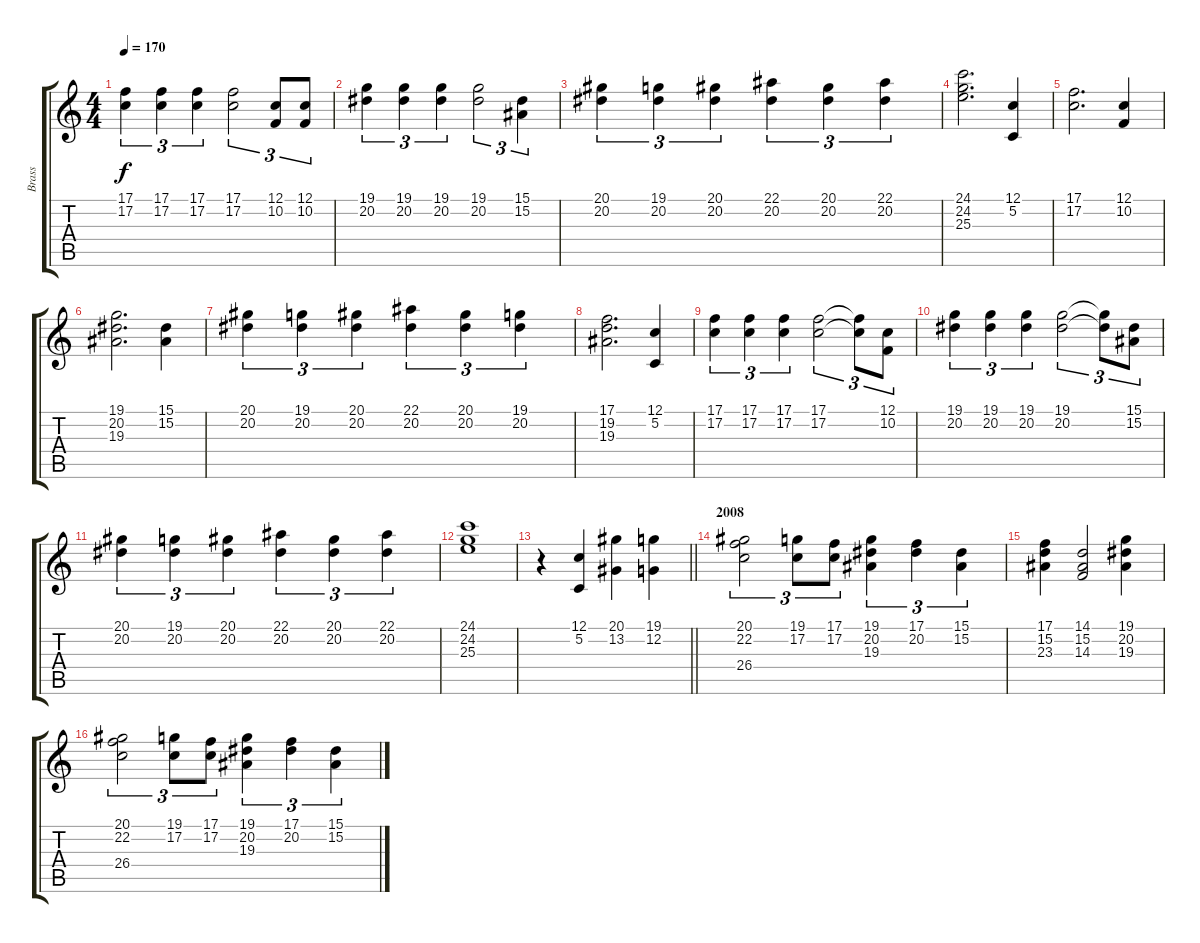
\track ("Brass" "Brass") {instrument brasssection}
\staff {score tabs}
\tuning (C4 G3 Eb3 Bb2 F2 C2) {hide}
\ts (4 4)
\tempo 170
\clef g2
\ks c
(17.1 17.2).4{tu (3 2) dy f} (17.1 17.2).4{tu (3 2)} (17.1 17.2).4{tu (3 2)} (17.1 17.2).2{tu (3 2)} (12.1 10.2).8{tu (3 2)} (12.1 10.2).8{tu (3 2)} |
(19.1 20.2).4{tu (3 2)} (19.1 20.2).4{tu (3 2)} (19.1 20.2).4{tu (3 2)} (19.1 20.2).2{tu (3 2)} (15.1 15.2).4{tu (3 2)} |
(20.1 20.2).4{tu (3 2)} (19.1 20.2).4{tu (3 2)} (20.1 20.2).4{tu (3 2)} (22.1 20.2).4{tu (3 2)} (20.1 20.2).4{tu (3 2)} (22.1 20.2).4{tu (3 2)} |
(24.1 24.2 25.3).2{d} (12.1 5.2).4 |
(17.1 17.2).2{d} (12.1 10.2).4 |
(19.1 20.2 19.3).2{d} (15.1 15.2).4 |
(20.1 20.2).4{tu (3 2)} (19.1 20.2).4{tu (3 2)} (20.1 20.2).4{tu (3 2)} (22.1 20.2).4{tu (3 2)} (20.1 20.2).4{tu (3 2)} (19.1 20.2).4{tu (3 2)} |
(17.1 19.2 19.3).2{d} (12.1 5.2).4 |
(17.1 17.2).4{tu (3 2)} (17.1 17.2).4{tu (3 2)} (17.1 17.2).4{tu (3 2)} (17.1 17.2).2{tu (3 2)} (17.1{t} 17.2{t}).8{tu (3 2)} (12.1 10.2).8{tu (3 2)} |
(19.1 20.2).4{tu (3 2)} (19.1 20.2).4{tu (3 2)} (19.1 20.2).4{tu (3 2)} (19.1 20.2).2{tu (3 2)} (19.1{t} 20.2{t}).8{tu (3 2)} (15.1 15.2).8{tu (3 2)} |
(20.1 20.2).4{tu (3 2)} (19.1 20.2).4{tu (3 2)} (20.1 20.2).4{tu (3 2)} (22.1 20.2).4{tu (3 2)} (20.1 20.2).4{tu (3 2)} (22.1 20.2).4{tu (3 2)} |
(24.1 24.2 25.3).1 |
\barLineRight lightlight
r.4 (12.1 5.2).4 (20.1 13.2).4 (19.1 12.2).4 |
\section ("" "2008")
(20.1 22.2 26.4).2{tu (3 2)} (19.1 17.2).8{tu (3 2)} (17.1 17.2).8{tu (3 2)} (19.1 20.2 19.3).4{tu (3 2)} (17.1 20.2).4{tu (3 2)} (15.1 15.2).4{tu (3 2)} |
(17.1 15.2 23.3).4 (14.1 15.2 14.3).2 (19.1 20.2 19.3).4 |
(20.1 22.2 26.4).2{tu (3 2)} (19.1 17.2).8{tu (3 2)} (17.1 17.2).8{tu (3 2)} (19.1 20.2 19.3).4{tu (3 2)} (17.1 20.2).4{tu (3 2)} (15.1 15.2).4{tu (3 2)}
